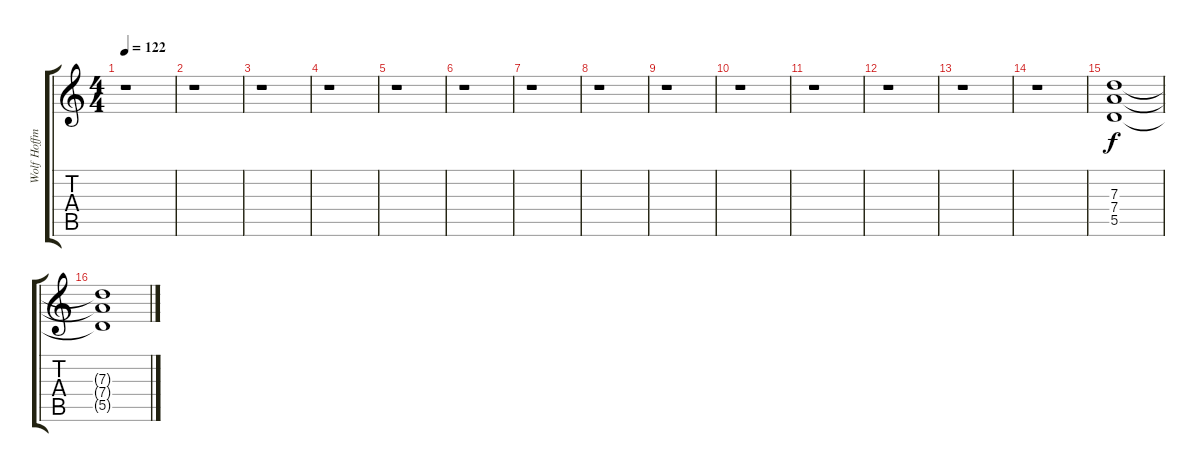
\track ("Wolf Hoffmann" "Wolf Hoffm") {instrument overdrivenguitar}
\staff {score tabs}
\tuning (E4 B3 G3 D3 A2 E2) {hide}
\ts (4 4)
\tempo 122
\clef g2
\ks c
r.1{dy f instrument overdrivenguitar} |
r.1 |
r.1 |
r.1 |
r.1 |
r.1 |
r.1 |
r.1 |
r.1 |
r.1 |
r.1 |
r.1 |
r.1 |
r.1 |
(7.3 7.4 5.5).1 |
(7.3{t} 7.4{t} 5.5{t}).1
